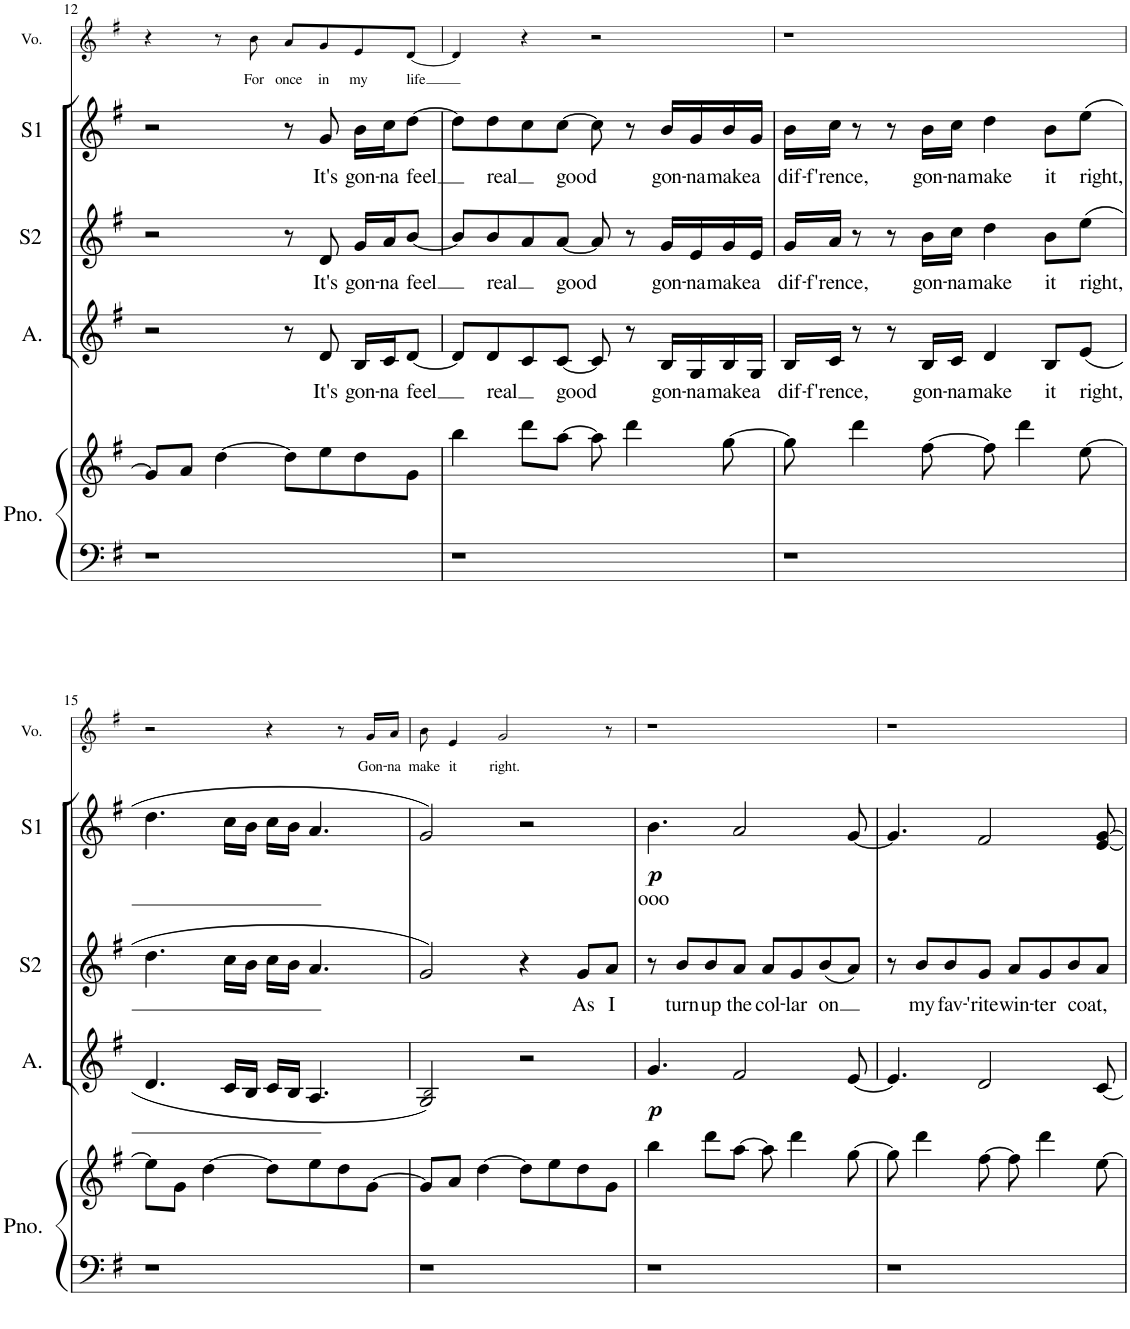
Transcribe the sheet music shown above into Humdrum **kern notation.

**kern	**kern	**kern	**text	**dynam	**kern	**text	**kern	**text	**dynam	**kern	**text
*part5	*part5	*part4	*part4	*part4	*part3	*part3	*part2	*part2	*part2	*part1	*part1
*staff6	*staff5	*staff4	*staff4	*staff4	*staff3	*staff3	*staff2	*staff2	*staff2	*staff1	*staff1
*I"Piano	*	*I"Alto	*	*	*I"Soprano 2	*	*I"Soprano 1	*	*	*I"Voice	*
*I'Pno.	*	*I'A.	*	*	*I'S2	*	*I'S1	*	*	*I'Vo.	*
!!LO:PB:g=z
*clefF4	*clefG2	*clefG2	*	*	*clefG2	*	*clefG2	*	*	*clefG2	*
*	*	*Trd1c2	*	*	*	*	*	*	*	*	*
*k[f#]	*k[f#]	*k[f#]	*	*	*k[f#]	*	*k[f#]	*	*	*k[f#]	*
*G:	*G:	*G:	*	*	*G:	*	*G:	*	*	*G:	*
*M4/4	*M4/4	*M4/4	*	*	*M4/4	*	*M4/4	*	*	*M4/4	*
=12	=12	=12	=12	=12	=12	=12	=12	=12	=12	=12	=12
1r	8g/L]	2r	.	.	2r	.	2r	.	.	4r	.
.	8a/J	.	.	.	.	.	.	.	.	.	.
.	[4dd\	.	.	.	.	.	.	.	.	8r	.
!	!	!	!	!	!	!	!	!	!	!	!LO:LY:b
.	.	.	.	.	.	.	.	.	.	8b\	For
!	!	!	!	!	!	!	!	!	!	!	!LO:LY:b
.	8dd\L]	8r	.	.	8r	.	8r	.	.	8a/L	once
!	!	!	!LO:LY:b	!	!	!LO:LY:b	!	!LO:LY:b	!	!	!LO:LY:b
.	8ee\	8d/	It's	.	8d/	It's	8g/	It's	.	8g/	in
!	!	!	!LO:LY:b	!	!	!LO:LY:b	!	!LO:LY:b	!	!	!LO:LY:b
.	8dd\	16B/LL	gon-	.	16g/LL	gon-	16b\LL	gon-	.	8e/	my
!	!	!	!LO:LY:b	!	!	!LO:LY:b	!	!LO:LY:b	!	!	!
.	.	16c/J	-na	.	16a/J	-na	16cc\J	-na	.	.	.
!	!	!	!LO:LY:b	!	!	!LO:LY:b	!	!LO:LY:b	!	!	!LO:LY:b
.	8g\J	[8d/J	feel	.	[8b/J	feel	[8dd\J	feel	.	[8d/J	life
=13	=13	=13	=13	=13	=13	=13	=13	=13	=13	=13	=13
1r	4bb\	8d/L]	.	.	8b/L]	.	8dd\L]	.	.	4d/]	.
!	!	!	!LO:LY:b	!	!	!LO:LY:b	!	!LO:LY:b	!	!	!
.	.	8d/	real	.	8b/	real	8dd\	real	.	.	.
.	8ddd\L	8c/	.	.	8a/	.	8cc\	.	.	4r	.
!	!	!	!LO:LY:b	!	!	!LO:LY:b	!	!LO:LY:b	!	!	!
.	[8aa\J	[8c/J	good	.	[8a/J	good	[8cc\J	good	.	.	.
.	8aa\]	8c/]	.	.	8a/]	.	8cc\]	.	.	2r	.
.	4ddd\	8r	.	.	8r	.	8r	.	.	.	.
!	!	!	!LO:LY:b	!	!	!LO:LY:b	!	!LO:LY:b	!	!	!
.	.	16B/LL	gon-	.	16g/LL	gon-	16b/LL	gon-	.	.	.
!	!	!	!LO:LY:b	!	!	!LO:LY:b	!	!LO:LY:b	!	!	!
.	.	16G/	-na	.	16e/	-na	16g/	-na	.	.	.
!	!	!	!LO:LY:b	!	!	!LO:LY:b	!	!LO:LY:b	!	!	!
.	[8gg\	16B/	make	.	16g/	make	16b/	make	.	.	.
!	!	!	!LO:LY:b	!	!	!LO:LY:b	!	!LO:LY:b	!	!	!
.	.	16G/JJ	a	.	16e/JJ	a	16g/JJ	a	.	.	.
=14	=14	=14	=14	=14	=14	=14	=14	=14	=14	=14	=14
!	!	!	!LO:LY:b	!	!	!LO:LY:b	!	!LO:LY:b	!	!	!
1r	8gg\]	16B/LL	dif-	.	16g/LL	dif-	16b\LL	dif-	.	1r	.
!	!	!	!LO:LY:b	!	!	!LO:LY:b	!	!LO:LY:b	!	!	!
.	.	16c/JJ	-f'rence,	.	16a/JJ	-f'rence,	16cc\JJ	-f'rence,	.	.	.
.	4ddd\	8r	.	.	8r	.	8r	.	.	.	.
.	.	8r	.	.	8r	.	8r	.	.	.	.
!	!	!	!LO:LY:b	!	!	!LO:LY:b	!	!LO:LY:b	!	!	!
.	[8ff#\	16B/LL	gon-	.	16b\LL	gon-	16b\LL	gon-	.	.	.
!	!	!	!LO:LY:b	!	!	!LO:LY:b	!	!LO:LY:b	!	!	!
.	.	16c/JJ	-na	.	16cc\JJ	-na	16cc\JJ	-na	.	.	.
!	!	!	!LO:LY:b	!	!	!LO:LY:b	!	!LO:LY:b	!	!	!
.	8ff#\]	4d/	make	.	4dd\	make	4dd\	make	.	.	.
.	4ddd\	.	.	.	.	.	.	.	.	.	.
!	!	!	!LO:LY:b	!	!	!LO:LY:b	!	!LO:LY:b	!	!	!
.	.	8B/L	it	.	8b\L	it	8b\L	it	.	.	.
!	!	!	!LO:LY:b	!	!	!LO:LY:b	!	!LO:LY:b	!	!	!
.	[8ee\	(8e/J	right,	.	(8ee\J	right,	(8ee\J	right,	.	.	.
!!LO:LB:g=z
=15	=15	=15	=15	=15	=15	=15	=15	=15	=15	=15	=15
1r	8ee\L]	4.d/	.	.	4.dd\	.	4.dd\	.	.	2r	.
.	8g\J	.	.	.	.	.	.	.	.	.	.
.	[4dd\	.	.	.	.	.	.	.	.	.	.
.	.	16c/LL	.	.	16cc\LL	.	16cc\LL	.	.	.	.
.	.	16B/JJ	.	.	16b\JJ	.	16b\JJ	.	.	.	.
.	8dd\L]	16c/LL	.	.	16cc\LL	.	16cc\LL	.	.	4r	.
.	.	16B/JJ	.	.	16b\JJ	.	16b\JJ	.	.	.	.
.	8ee\	4.A/	.	.	4.a/	.	4.a/	.	.	.	.
.	8dd\	.	.	.	.	.	.	.	.	8r	.
!	!	!	!	!	!	!	!	!	!	!	!LO:LY:b
.	[8g\J	.	.	.	.	.	.	.	.	16g/LL	Gon-
!	!	!	!	!	!	!	!	!	!	!	!LO:LY:b
.	.	.	.	.	.	.	.	.	.	16a/JJ	-na
=16	=16	=16	=16	=16	=16	=16	=16	=16	=16	=16	=16
!	!	!	!	!	!	!	!	!	!	!	!LO:LY:b
1r	8g/L]	2G/ 2B/)	.	.	2g/)	.	2g/)	.	.	8b\	make
!	!	!	!	!	!	!	!	!	!	!	!LO:LY:b
.	8a/J	.	.	.	.	.	.	.	.	4e/	it
.	[4dd\	.	.	.	.	.	.	.	.	.	.
!	!	!	!	!	!	!	!	!	!	!	!LO:LY:b
.	.	.	.	.	.	.	.	.	.	2g/	right.
.	8dd\L]	2r	.	.	4r	.	2r	.	.	.	.
.	8ee\	.	.	.	.	.	.	.	.	.	.
!	!	!	!	!	!	!LO:LY:b	!	!	!	!	!
.	8dd\	.	.	.	8g/L	As	.	.	.	.	.
!	!	!	!	!	!	!LO:LY:b	!	!	!	!	!
.	8g\J	.	.	.	8a/J	I	.	.	.	8r	.
=17	=17	=17	=17	=17	=17	=17	=17	=17	=17	=17	=17
!	!	!	!	!LO:DY:b	!	!	!	!LO:LY:b	!LO:DY:b	!	!
1r	4bb\	4.g/	.	p	8r	.	4.b\	ooo	p	1r	.
!	!	!	!	!	!	!LO:LY:b	!	!	!	!	!
.	.	.	.	.	8b/L	turn	.	.	.	.	.
!	!	!	!	!	!	!LO:LY:b	!	!	!	!	!
.	8ddd\L	.	.	.	8b/	up	.	.	.	.	.
!	!	!	!	!	!	!LO:LY:b	!	!	!	!	!
.	[8aa\J	2f#/	.	.	8a/J	the	2a/	.	.	.	.
!	!	!	!	!	!	!LO:LY:b	!	!	!	!	!
.	8aa\]	.	.	.	8a/L	col-	.	.	.	.	.
!	!	!	!	!	!	!LO:LY:b	!	!	!	!	!
.	4ddd\	.	.	.	8g/	-lar	.	.	.	.	.
!	!	!	!	!	!	!LO:LY:b	!	!	!	!	!
.	.	.	.	.	(8b/	on	.	.	.	.	.
.	[8gg\	[8e/	.	.	8a/J)	.	[8g/	.	.	.	.
=18	=18	=18	=18	=18	=18	=18	=18	=18	=18	=18	=18
1r	8gg\]	4.e/]	.	.	8r	.	4.g/]	.	.	1r	.
!	!	!	!	!	!	!LO:LY:b	!	!	!	!	!
.	4ddd\	.	.	.	8b/L	my	.	.	.	.	.
!	!	!	!	!	!	!LO:LY:b	!	!	!	!	!
.	.	.	.	.	8b/	fav-	.	.	.	.	.
!	!	!	!	!	!	!LO:LY:b	!	!	!	!	!
.	[8ff#\	2d/	.	.	8g/J	-'rite	2f#/	.	.	.	.
!	!	!	!	!	!	!LO:LY:b	!	!	!	!	!
.	8ff#\]	.	.	.	8a/L	win-	.	.	.	.	.
!	!	!	!	!	!	!LO:LY:b	!	!	!	!	!
.	4ddd\	.	.	.	8g/	-ter	.	.	.	.	.
!	!	!	!	!	!	!LO:LY:b	!	!	!	!	!
.	.	.	.	.	8b/	coat,	.	.	.	.	.
.	[8ee\	[8c/	.	.	8a/J	.	[8e/ [8g/	.	.	.	.
=	=	=	=	=	=	=	=	=	=	=	=
*-	*-	*-	*-	*-	*-	*-	*-	*-	*-	*-	*-
